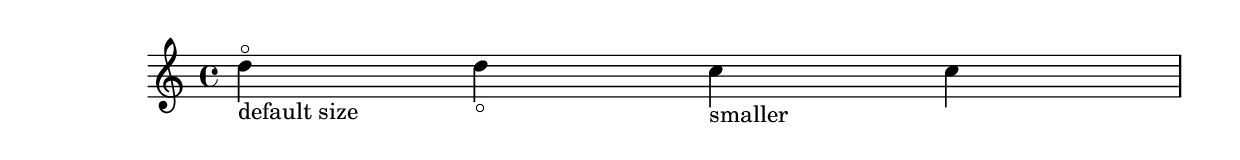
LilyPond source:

%% Do not edit this file; it is auto-generated from LSR http://lsr.dsi.unimi.it
%% This file is in the public domain.
\version "2.11.48"

\header {
  lsrtags = "expressive-marks, unfretted-strings"

  texidoc = "
To make the @code{\\flageolet} circle smaller use the following Scheme
function. 

"
  doctitle = "Changing \\flageolet mark size"
} % begin verbatim
smallFlageolet = #(let ((m (make-music 'ArticulationEvent
                          'articulation-type "flageolet")))
       (set! (ly:music-property m 'tweaks)
             (acons 'font-size -3
                    (ly:music-property m 'tweaks)))
       m)

\layout { ragged-right = ##f }

\relative c'' {
  d4^\flageolet_\markup { default size } d_\flageolet
  c4^\smallFlageolet_\markup { smaller } c_\smallFlageolet
}
